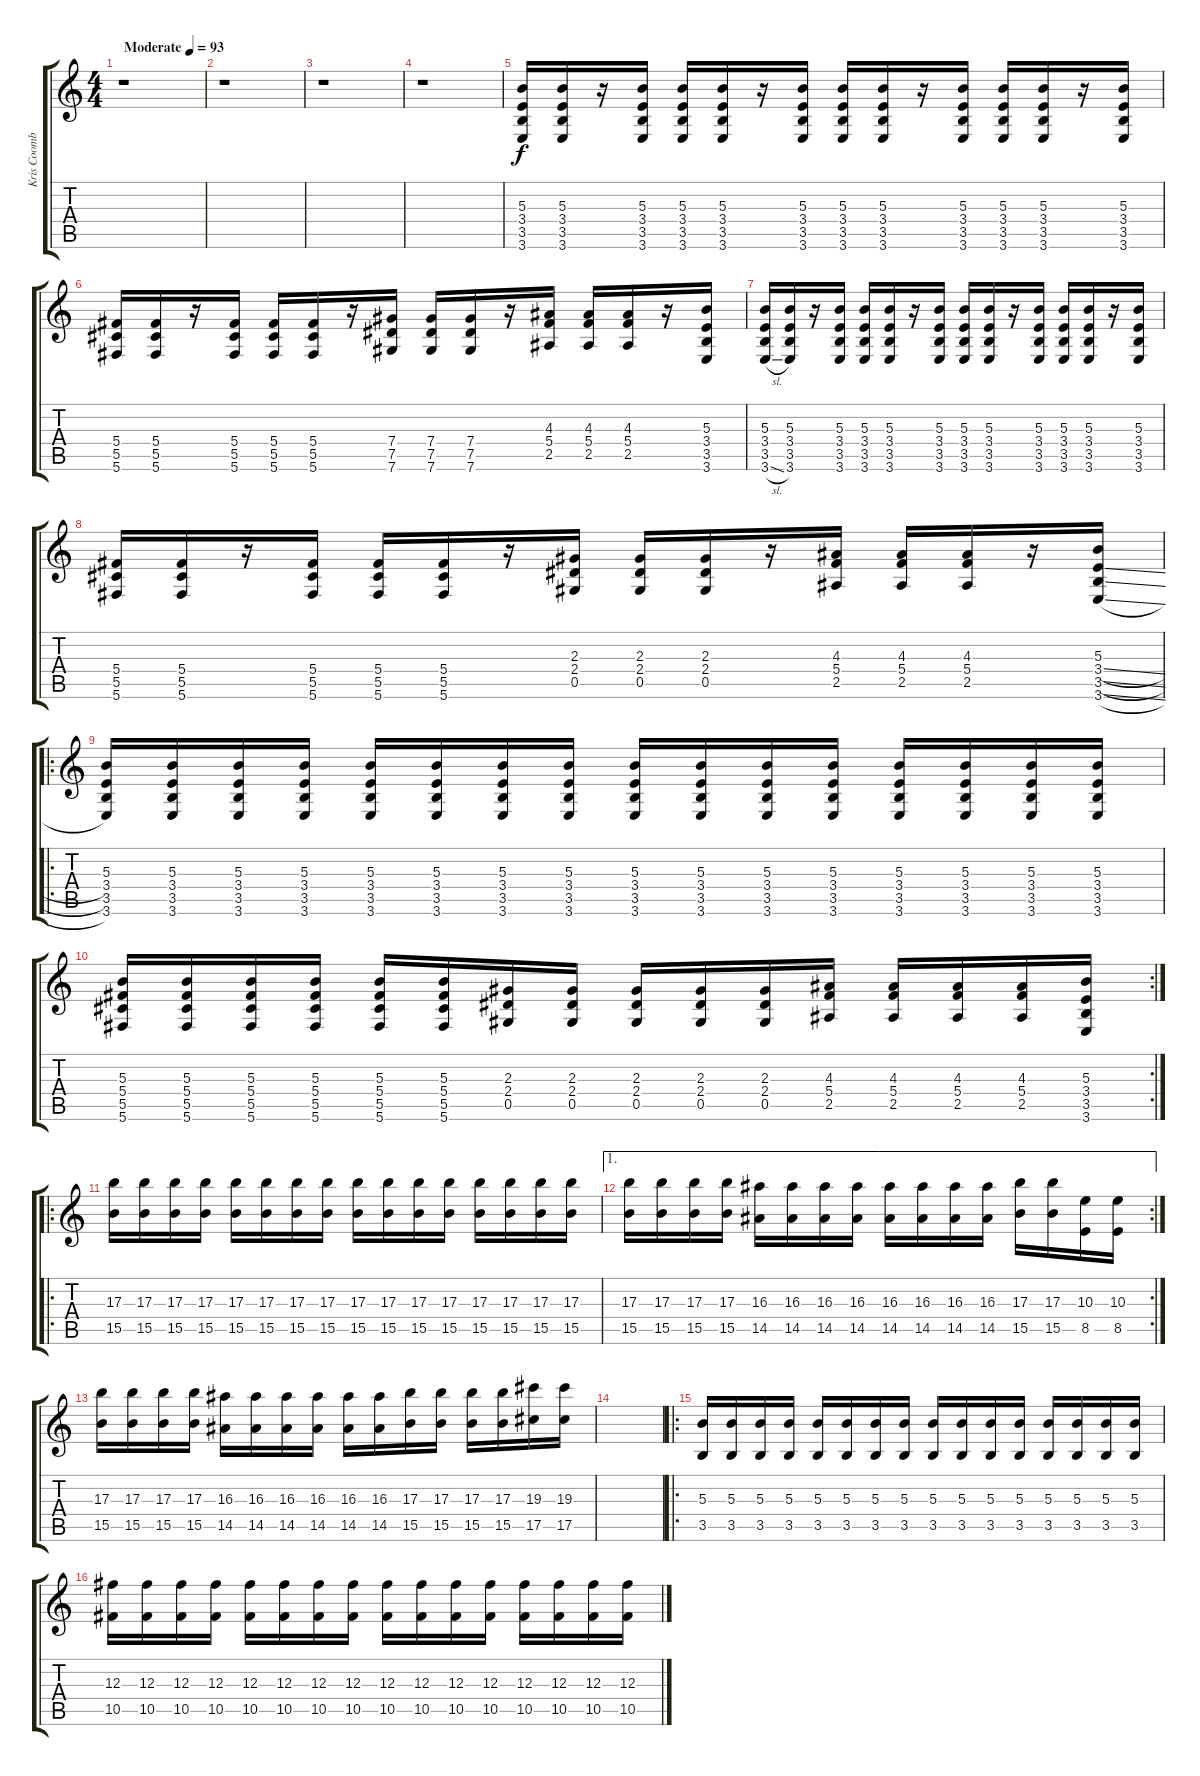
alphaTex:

\track ("Kris Coombs Roberts" "Kris Coomb") {instrument electricguitarclean}
\staff {score tabs}
\tuning (Eb4 Bb3 Gb3 Db3 Ab2 Db2) {hide}
\ts (4 4)
\tempo (93 "Moderate")
\clef g2
\ks c
r.1{dy f instrument electricguitarclean} |
r.1 |
r.1 |
r.1 |
(5.3 3.4 3.5 3.6).16 (5.3 3.4 3.5 3.6).16 r.16 (5.3 3.4 3.5 3.6).16 (5.3 3.4 3.5 3.6).16 (5.3 3.4 3.5 3.6).16 r.16 (5.3 3.4 3.5 3.6).16 (5.3 3.4 3.5 3.6).16 (5.3 3.4 3.5 3.6).16 r.16 (5.3 3.4 3.5 3.6).16 (5.3 3.4 3.5 3.6).16 (5.3 3.4 3.5 3.6).16 r.16 (5.3 3.4 3.5 3.6).16 |
(5.4 5.5 5.6).16 (5.4 5.5 5.6).16 r.16 (5.4 5.5 5.6).16 (5.4 5.5 5.6).16 (5.4 5.5 5.6).16 r.16 (7.4 7.5 7.6).16 (7.4 7.5 7.6).16 (7.4 7.5 7.6).16 r.16 (4.3 5.4 2.5).16 (4.3 5.4 2.5).16 (4.3 5.4 2.5).16 r.16 (5.3 3.4 3.5 3.6).16 |
(5.3 3.4 3.5 3.6{sl}).16 (5.3 3.4 3.5 3.6).16 r.16 (5.3 3.4 3.5 3.6).16 (5.3 3.4 3.5 3.6).16 (5.3 3.4 3.5 3.6).16 r.16 (5.3 3.4 3.5 3.6).16 (5.3 3.4 3.5 3.6).16 (5.3 3.4 3.5 3.6).16 r.16 (5.3 3.4 3.5 3.6).16 (5.3 3.4 3.5 3.6).16 (5.3 3.4 3.5 3.6).16 r.16 (5.3 3.4 3.5 3.6).16 |
(5.4 5.5 5.6).16 (5.4 5.5 5.6).16 r.16 (5.4 5.5 5.6).16 (5.4 5.5 5.6).16 (5.4 5.5 5.6).16 r.16 (2.3 2.4 0.5).16 (2.3 2.4 0.5).16 (2.3 2.4 0.5).16 r.16 (4.3 5.4 2.5).16 (4.3 5.4 2.5).16 (4.3 5.4 2.5).16 r.16 (5.3 3.4{sl} 3.5{sl} 3.6{sl}).16{volume 16 instrument distortionguitar} |
\ro
(5.3 3.4 3.5 3.6).16 (5.3 3.4 3.5 3.6).16 (5.3 3.4 3.5 3.6).16 (5.3 3.4 3.5 3.6).16 (5.3 3.4 3.5 3.6).16 (5.3 3.4 3.5 3.6).16 (5.3 3.4 3.5 3.6).16 (5.3 3.4 3.5 3.6).16 (5.3 3.4 3.5 3.6).16 (5.3 3.4 3.5 3.6).16 (5.3 3.4 3.5 3.6).16 (5.3 3.4 3.5 3.6).16 (5.3 3.4 3.5 3.6).16 (5.3 3.4 3.5 3.6).16 (5.3 3.4 3.5 3.6).16 (5.3 3.4 3.5 3.6).16 |
\rc 2
(5.3 5.4 5.5 5.6).16 (5.3 5.4 5.5 5.6).16 (5.3 5.4 5.5 5.6).16 (5.3 5.4 5.5 5.6).16 (5.3 5.4 5.5 5.6).16 (5.3 5.4 5.5 5.6).16 (2.3 2.4 0.5).16 (2.3 2.4 0.5).16 (2.3 2.4 0.5).16 (2.3 2.4 0.5).16 (2.3 2.4 0.5).16 (4.3 5.4 2.5).16 (4.3 5.4 2.5).16 (4.3 5.4 2.5).16 (4.3 5.4 2.5).16 (5.3 3.4 3.5 3.6).16 |
\ro
(17.3 15.5).16 (17.3 15.5).16 (17.3 15.5).16 (17.3 15.5).16 (17.3 15.5).16 (17.3 15.5).16 (17.3 15.5).16 (17.3 15.5).16 (17.3 15.5).16 (17.3 15.5).16 (17.3 15.5).16 (17.3 15.5).16 (17.3 15.5).16 (17.3 15.5).16 (17.3 15.5).16 (17.3 15.5).16 |
\ae 1
\rc 2
(17.3 15.5).16 (17.3 15.5).16 (17.3 15.5).16 (17.3 15.5).16 (16.3 14.5).16 (16.3 14.5).16 (16.3 14.5).16 (16.3 14.5).16 (16.3 14.5).16 (16.3 14.5).16 (16.3 14.5).16 (16.3 14.5).16 (17.3 15.5).16 (17.3 15.5).16 (10.3 8.5).16 (10.3 8.5).16 |
(17.3 15.5).16 (17.3 15.5).16 (17.3 15.5).16 (17.3 15.5).16 (16.3 14.5).16 (16.3 14.5).16 (16.3 14.5).16 (16.3 14.5).16 (16.3 14.5).16 (16.3 14.5).16 (17.3 15.5).16 (17.3 15.5).16 (17.3 15.5).16 (17.3 15.5).16 (19.3 17.5).16 (19.3 17.5).16 |
|
\ro
(5.3 3.5).16 (5.3 3.5).16 (5.3 3.5).16 (5.3 3.5).16 (5.3 3.5).16 (5.3 3.5).16 (5.3 3.5).16 (5.3 3.5).16 (5.3 3.5).16 (5.3 3.5).16 (5.3 3.5).16 (5.3 3.5).16 (5.3 3.5).16 (5.3 3.5).16 (5.3 3.5).16 (5.3 3.5).16 |
(12.3 10.5).16 (12.3 10.5).16 (12.3 10.5).16 (12.3 10.5).16 (12.3 10.5).16 (12.3 10.5).16 (12.3 10.5).16 (12.3 10.5).16 (12.3 10.5).16 (12.3 10.5).16 (12.3 10.5).16 (12.3 10.5).16 (12.3 10.5).16 (12.3 10.5).16 (12.3 10.5).16 (12.3 10.5).16
